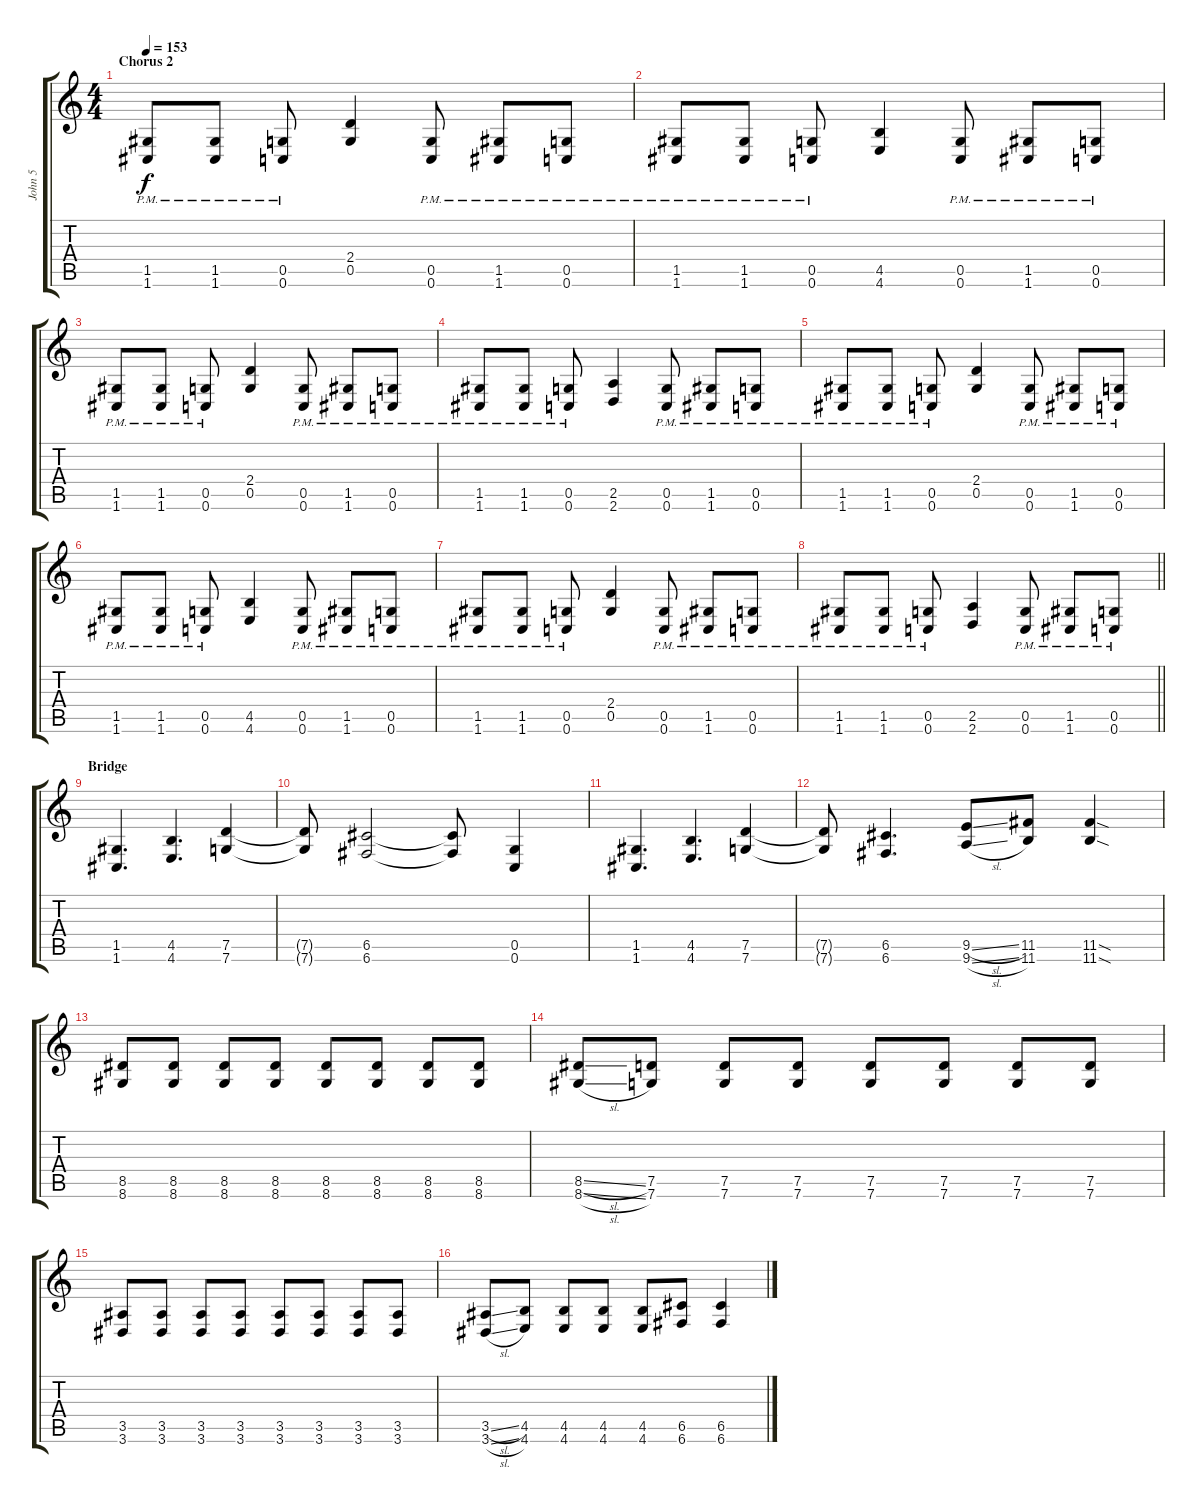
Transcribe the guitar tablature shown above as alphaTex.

\track ("John 5" "John 5") {instrument overdrivenguitar}
\staff {score tabs}
\tuning (D4 A3 F3 C3 G2 C2) {hide}
\ts (4 4)
\section ("" "Chorus 2")
\tempo 153
\clef g2
\ks c
(1.5{pm} 1.6{pm}).8{dy f} (1.5{pm} 1.6{pm}).8 (0.5{pm} 0.6{pm}).8 (2.4 0.5).4 (0.5{pm} 0.6{pm}).8 (1.5{pm} 1.6{pm}).8 (0.5{pm} 0.6{pm}).8 |
(1.5{pm} 1.6{pm}).8 (1.5{pm} 1.6{pm}).8 (0.5{pm} 0.6{pm}).8 (4.5 4.6).4 (0.5{pm} 0.6{pm}).8 (1.5{pm} 1.6{pm}).8 (0.5{pm} 0.6{pm}).8 |
(1.5{pm} 1.6{pm}).8 (1.5{pm} 1.6{pm}).8 (0.5{pm} 0.6{pm}).8 (2.4 0.5).4 (0.5{pm} 0.6{pm}).8 (1.5{pm} 1.6{pm}).8 (0.5{pm} 0.6{pm}).8 |
(1.5{pm} 1.6{pm}).8 (1.5{pm} 1.6{pm}).8 (0.5{pm} 0.6{pm}).8 (2.5 2.6).4 (0.5{pm} 0.6{pm}).8 (1.5{pm} 1.6{pm}).8 (0.5{pm} 0.6{pm}).8 |
(1.5{pm} 1.6{pm}).8 (1.5{pm} 1.6{pm}).8 (0.5{pm} 0.6{pm}).8 (2.4 0.5).4 (0.5{pm} 0.6{pm}).8 (1.5{pm} 1.6{pm}).8 (0.5{pm} 0.6{pm}).8 |
(1.5{pm} 1.6{pm}).8 (1.5{pm} 1.6{pm}).8 (0.5{pm} 0.6{pm}).8 (4.5 4.6).4 (0.5{pm} 0.6{pm}).8 (1.5{pm} 1.6{pm}).8 (0.5{pm} 0.6{pm}).8 |
(1.5{pm} 1.6{pm}).8 (1.5{pm} 1.6{pm}).8 (0.5{pm} 0.6{pm}).8 (2.4 0.5).4 (0.5{pm} 0.6{pm}).8 (1.5{pm} 1.6{pm}).8 (0.5{pm} 0.6{pm}).8 |
\barLineRight lightlight
(1.5{pm} 1.6{pm}).8 (1.5{pm} 1.6{pm}).8 (0.5{pm} 0.6{pm}).8 (2.5 2.6).4 (0.5{pm} 0.6{pm}).8 (1.5{pm} 1.6{pm}).8 (0.5{pm} 0.6{pm}).8 |
\section ("" "Bridge")
(1.5 1.6).4{d} (4.5 4.6).4{d} (7.5 7.6).4 |
(7.5{t} 7.6{t}).8 (6.5 6.6).2 (6.5{t} 6.6{t}).8 (0.5 0.6).4 |
(1.5 1.6).4{d} (4.5 4.6).4{d} (7.5 7.6).4 |
(7.5{t} 7.6{t}).8 (6.5 6.6).4{d} (9.5{sl} 9.6{sl}).8 (11.5 11.6).8 (11.5{sod} 11.6{sod}).4 |
(8.5 8.6).8 (8.5 8.6).8 (8.5 8.6).8 (8.5 8.6).8 (8.5 8.6).8 (8.5 8.6).8 (8.5 8.6).8 (8.5 8.6).8 |
(8.5{sl} 8.6{sl}).8 (7.5 7.6).8 (7.5 7.6).8 (7.5 7.6).8 (7.5 7.6).8 (7.5 7.6).8 (7.5 7.6).8 (7.5 7.6).8 |
(3.5 3.6).8 (3.5 3.6).8 (3.5 3.6).8 (3.5 3.6).8 (3.5 3.6).8 (3.5 3.6).8 (3.5 3.6).8 (3.5 3.6).8 |
(3.5{sl} 3.6{sl}).8 (4.5 4.6).8 (4.5 4.6).8 (4.5 4.6).8 (4.5 4.6).8 (6.5 6.6).8 (6.5 6.6).4
